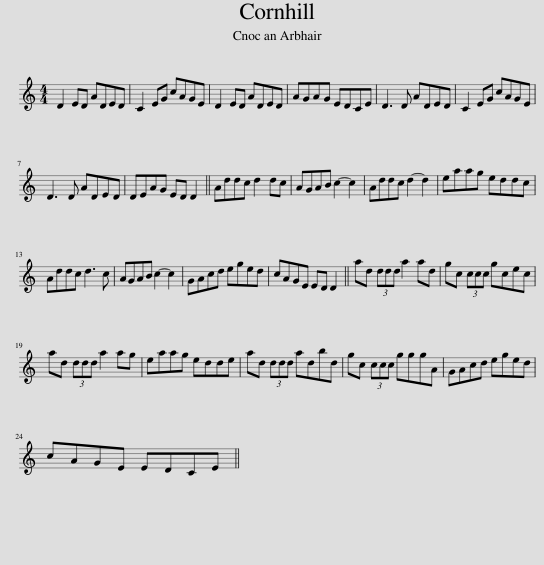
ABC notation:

X:1
L:1/8
M:4/4
I:linebreak $
K:C
V:1 treble
V:1
 D2 ED ADED | C2 EG cAGE | D2 ED ADED | AGAG EDCE | D3 D ADED | %5
 C2 EG cAGE |$ D3 D ADED | DEAG ED D2 || Addc d2 dc | AGAB c2- c2 | %10
 Addc d2- d2 | eaag eddc |$ Addc d3 c | AGAB c2- c2 | GAcd eged | %15
 cAGE ED D2 || ad (3ddd a2 ad | gc (3ccc gcec |$ ad (3ddd a2 ag | eaag edde | %20
 ad (3ddd adbd | gc (3ccc gggA | GAcd eged |$ cAGE EDCE || %24
